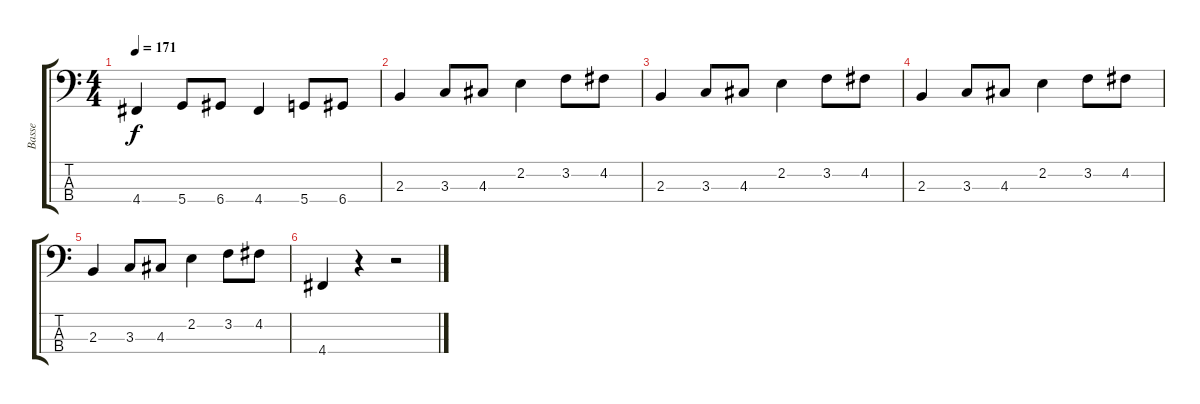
\track ("Basse" "Basse") {instrument electricbassfinger}
\staff {score tabs}
\tuning (G2 D2 A1 D1) {hide}
\ts (4 4)
\tempo 171
\clef f4
\ks c
4.4.4{dy f} 5.4.8 6.4.8 4.4.4 5.4.8 6.4.8 |
2.3.4 3.3.8 4.3.8 2.2.4 3.2.8 4.2.8 |
2.3.4 3.3.8 4.3.8 2.2.4 3.2.8 4.2.8 |
2.3.4 3.3.8 4.3.8 2.2.4 3.2.8 4.2.8 |
2.3.4 3.3.8 4.3.8 2.2.4 3.2.8 4.2.8 |
4.4.4 r.4 r.2
